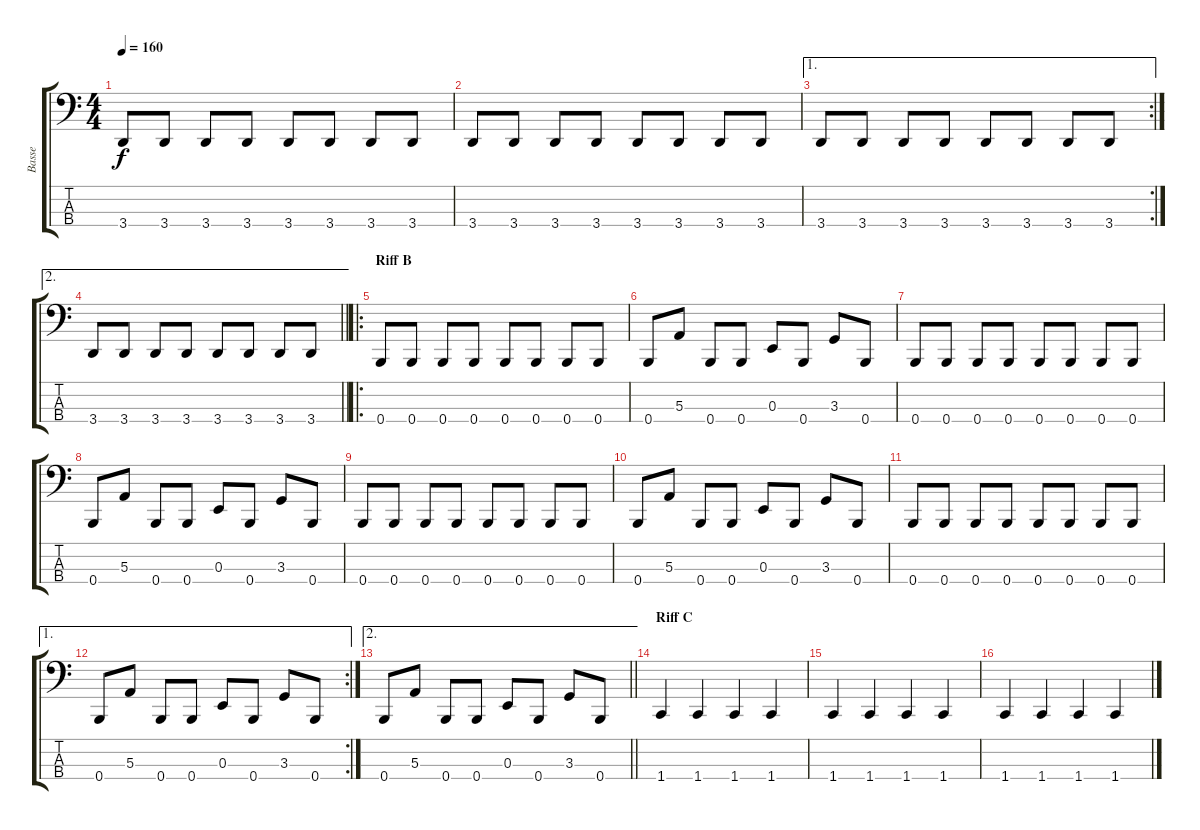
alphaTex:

\track ("Basse" "Basse") {instrument electricbassfinger}
\staff {score tabs}
\tuning (D2 A1 E1 B0) {hide}
\ts (4 4)
\tempo 160
\clef f4
\ks c
3.4.8{dy f} 3.4.8 3.4.8 3.4.8 3.4.8 3.4.8 3.4.8 3.4.8 |
3.4.8 3.4.8 3.4.8 3.4.8 3.4.8 3.4.8 3.4.8 3.4.8 |
\ae 1
\rc 2
3.4.8 3.4.8 3.4.8 3.4.8 3.4.8 3.4.8 3.4.8 3.4.8 |
\ae 2
\barLineRight lightlight
3.4.8 3.4.8 3.4.8 3.4.8 3.4.8 3.4.8 3.4.8 3.4.8 |
\ro
\section ("" "Riff B")
0.4.8 0.4.8 0.4.8 0.4.8 0.4.8 0.4.8 0.4.8 0.4.8 |
0.4.8 5.3.8 0.4.8 0.4.8 0.3.8 0.4.8 3.3.8 0.4.8 |
0.4.8 0.4.8 0.4.8 0.4.8 0.4.8 0.4.8 0.4.8 0.4.8 |
0.4.8 5.3.8 0.4.8 0.4.8 0.3.8 0.4.8 3.3.8 0.4.8 |
0.4.8 0.4.8 0.4.8 0.4.8 0.4.8 0.4.8 0.4.8 0.4.8 |
0.4.8 5.3.8 0.4.8 0.4.8 0.3.8 0.4.8 3.3.8 0.4.8 |
0.4.8 0.4.8 0.4.8 0.4.8 0.4.8 0.4.8 0.4.8 0.4.8 |
\ae 1
\rc 2
0.4.8 5.3.8 0.4.8 0.4.8 0.3.8 0.4.8 3.3.8 0.4.8 |
\ae 2
\barLineRight lightlight
0.4.8 5.3.8 0.4.8 0.4.8 0.3.8 0.4.8 3.3.8 0.4.8 |
\section ("" "Riff C")
1.4.4 1.4.4 1.4.4 1.4.4 |
1.4.4 1.4.4 1.4.4 1.4.4 |
1.4.4 1.4.4 1.4.4 1.4.4
